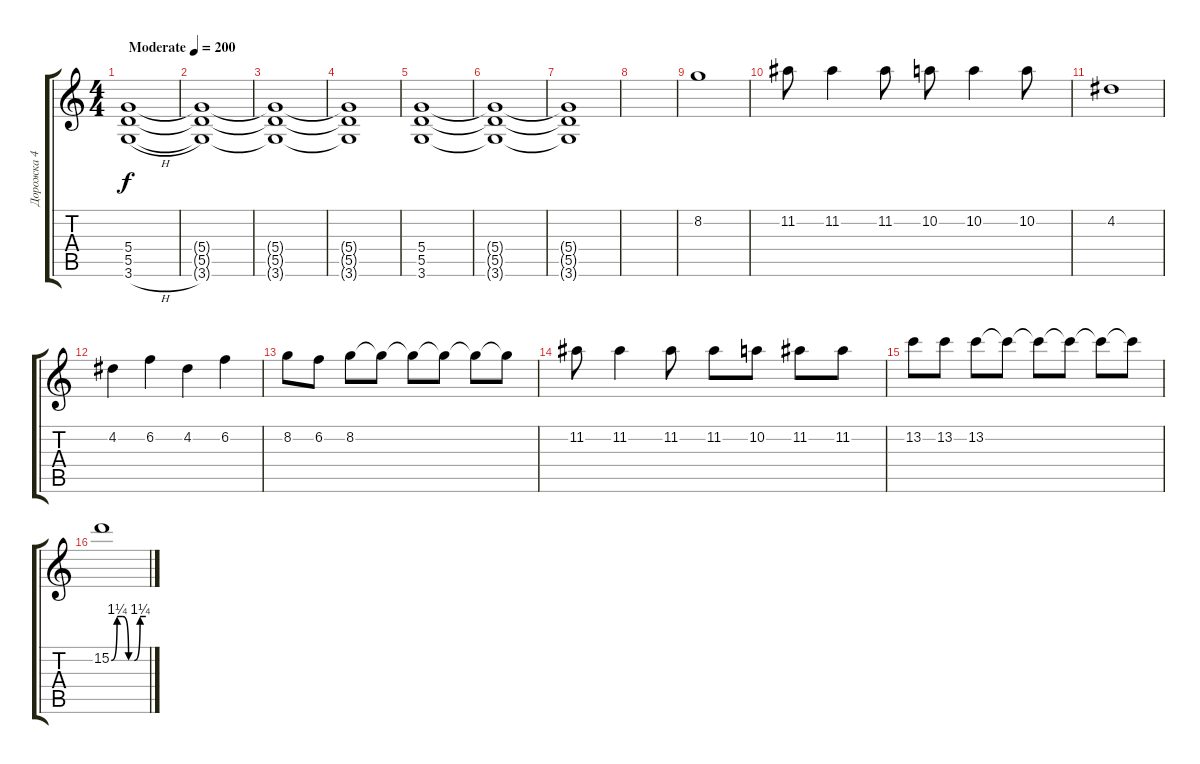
\track ("Дорожка 4" "Дорожка 4") {instrument distortionguitar}
\staff {score tabs}
\tuning (E4 B3 G3 D3 A2 E2) {hide}
\ts (4 4)
\tempo (200 "Moderate")
\clef g2
\ks c
(5.4 5.5 3.6{h}).1{dy f instrument distortionguitar} |
(5.4{t} 5.5{t} 3.6{t}).1 |
(5.4{t} 5.5{t} 3.6{t}).1 |
(5.4{t} 5.5{t} 3.6{t}).1 |
(5.4 5.5 3.6).1 |
(5.4{t} 5.5{t} 3.6{t}).1 |
(5.4{t} 5.5{t} 3.6{t}).1 |
|
8.2.1 |
11.2.8 11.2.4 11.2.8 10.2.8 10.2.4 10.2.8 |
4.2.1 |
4.2.4 6.2.4 4.2.4 6.2.4 |
8.2.8 6.2.8 8.2.8 8.2{t}.8 8.2{t}.8 8.2{t}.8 8.2{t}.8 8.2{t}.8 |
11.2.8 11.2.4 11.2.8 11.2.8 10.2.8 11.2.8 11.2.8 |
13.2.8 13.2.8 13.2.8 13.2{t}.8 13.2{t}.8 13.2{t}.8 13.2{t}.8 13.2{t}.8 |
15.2{be (custom 0 0 10 5 20 5 30 0 40 0 50 5 60 5)}.1
